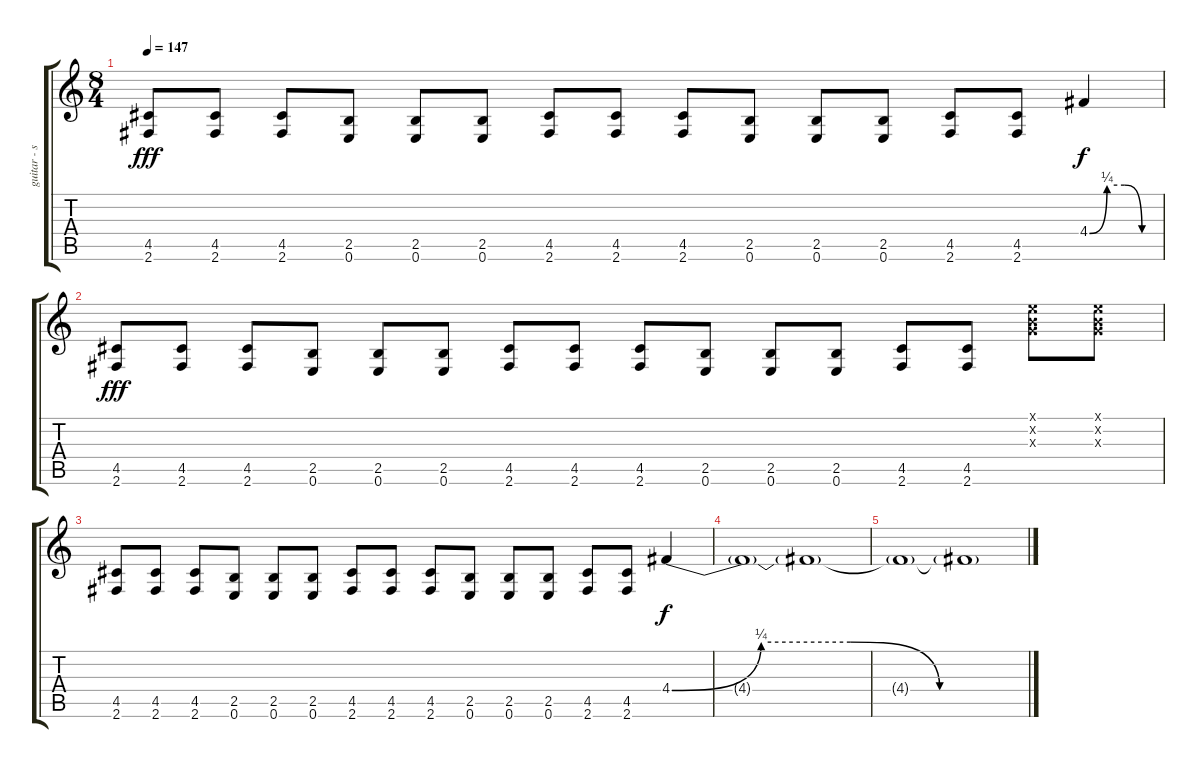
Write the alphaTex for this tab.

\track ("guitar - stef" "guitar - s") {instrument distortionguitar}
\staff {score tabs}
\tuning (E4 B3 G3 D3 A2 E2) {hide}
\ts (8 4)
\tempo 147
\clef g2
\ks c
(4.5 2.6).8{dy fff} (4.5 2.6).8 (4.5 2.6).8 (2.5 0.6).8 (2.5 0.6).8 (2.5 0.6).8 (4.5 2.6).8 (4.5 2.6).8 (4.5 2.6).8 (2.5 0.6).8 (2.5 0.6).8 (2.5 0.6).8 (4.5 2.6).8 (4.5 2.6).8 4.4{be (custom 0 0 15 1 30 1 45 0 60 0)}.4{dy f} |
(4.5 2.6).8{dy fff} (4.5 2.6).8 (4.5 2.6).8 (2.5 0.6).8 (2.5 0.6).8 (2.5 0.6).8 (4.5 2.6).8 (4.5 2.6).8 (4.5 2.6).8 (2.5 0.6).8 (2.5 0.6).8 (2.5 0.6).8 (4.5 2.6).8 (4.5 2.6).8 (0.1{x} 0.2{x} 0.3{x}).8 (0.1{x} 0.2{x} 0.3{x}).8 |
(4.5 2.6).8 (4.5 2.6).8 (4.5 2.6).8 (2.5 0.6).8 (2.5 0.6).8 (2.5 0.6).8 (4.5 2.6).8 (4.5 2.6).8 (4.5 2.6).8 (2.5 0.6).8 (2.5 0.6).8 (2.5 0.6).8 (4.5 2.6).8 (4.5 2.6).8 4.4{be (custom 0 0 15 1 30 1 45 0 60 0)}.4{dy f} |
4.4{t}.1 4.4{t}.1 |
4.4{t}.1 4.4{t}.1
